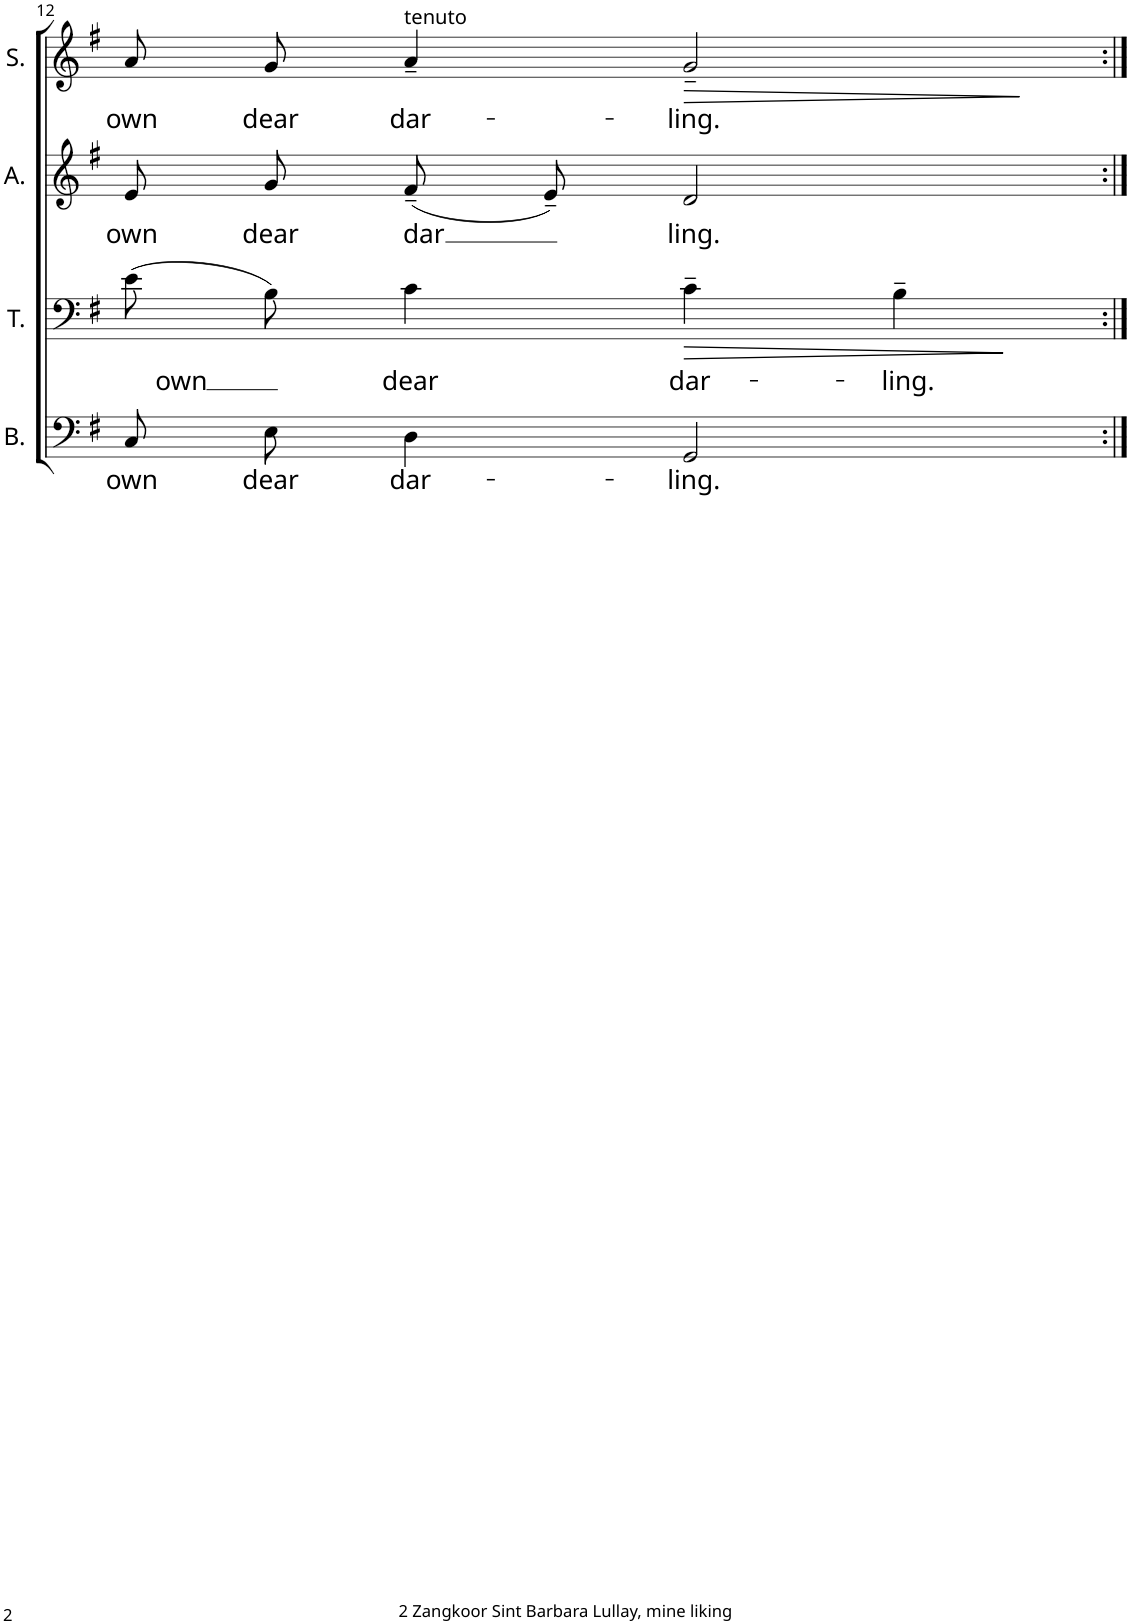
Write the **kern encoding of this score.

**kern	**text	**kern	**text	**dynam	**kern	**text	**kern	**text	**dynam
*part4	*part4	*part3	*part3	*part3	*part2	*part2	*part1	*part1	*part1
*staff4	*staff4	*staff3	*staff3	*staff3	*staff2	*staff2	*staff1	*staff1	*staff1
*I"Bass	*	*I"Tenor	*	*	*I"Alto	*	*I"Soprano	*	*
*I'B.	*	*I'T.	*	*	*I'A.	*	*I'S.	*	*
!!LO:PB:g=z
*clefF4	*	*clefF4	*	*	*clefG2	*	*clefG2	*	*
*k[f#]	*	*k[f#]	*	*	*k[f#]	*	*k[f#]	*	*
*M4/4	*	*M4/4	*	*	*M4/4	*	*M4/4	*	*
=12	=12	=12	=12	=12	=12	=12	=12	=12	=12
!	!LO:LY:b	!	!LO:LY:b	!	!	!LO:LY:b	!	!LO:LY:b	!
8C\L	own	(8e\L	own	.	8e/L	own	8a/L	own	.
!	!LO:LY:b	!	!	!	!	!LO:LY:b	!	!LO:LY:b	!
8E\J	dear	8B\J)	.	.	8g/J	dear	8g/J	dear	.
!	!	!	!	!	!	!	!LO:TX:a:t=tenuto	!	!
!	!LO:LY:b	!	!LO:LY:b	!	!	!LO:LY:b	!	!LO:LY:b	!
4D\	dar-	4c\	dear	.	(8f#~/L	dar	4a~/	dar-	.
.	.	.	.	.	8e~/J)	.	.	.	.
!	!LO:LY:b	!	!LO:LY:b	!LO:HP:b	!	!LO:LY:b	!	!LO:LY:b	!LO:HP:b
2GG/	-ling.	4c~\	dar-	>	2d/	ling.	2g~/	-ling.	>
!	!	!	!LO:LY:b	!	!	!	!	!	!
.	.	4B~\	-ling.	.	.	.	.	.	.
.	.	.	.	]	.	.	.	.	]
=:|!	=:|!	=:|!	=:|!	=:|!	=:|!	=:|!	=:|!	=:|!	=:|!
*-	*-	*-	*-	*-	*-	*-	*-	*-	*-
